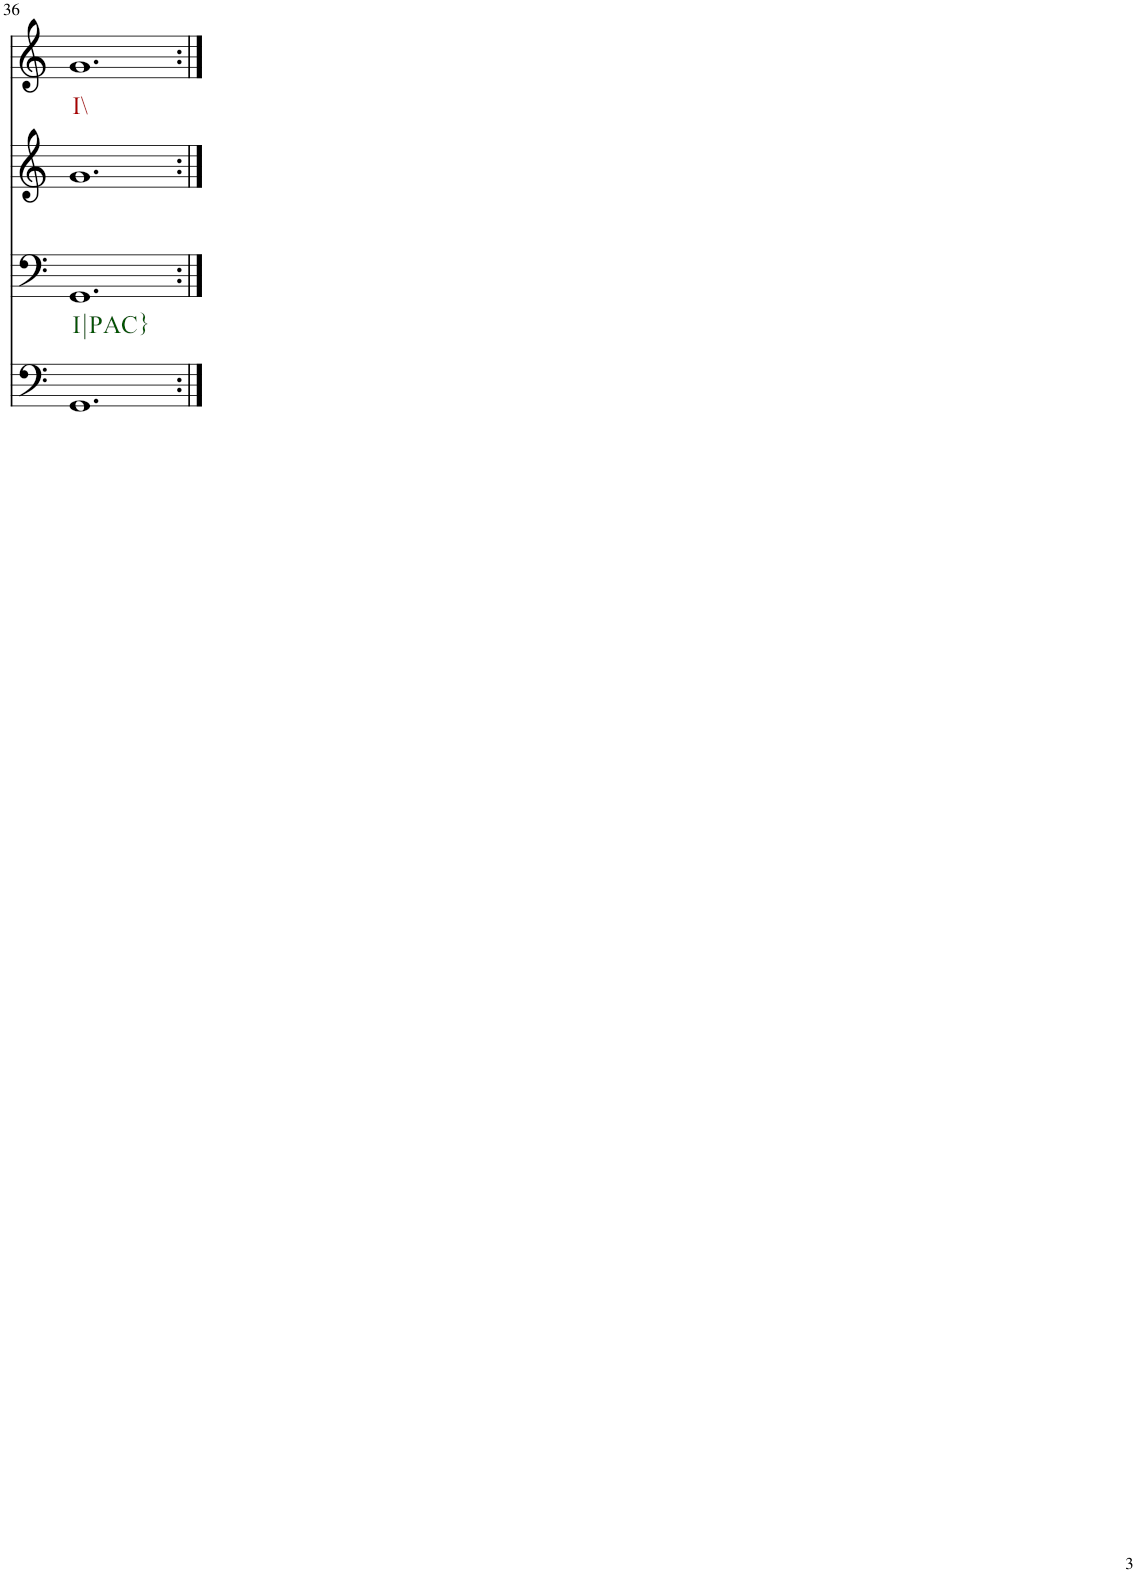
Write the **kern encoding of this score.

**kern	**kern	**kern	**kern
*part4	*part3	*part2	*part1
*staff4	*staff3	*staff2	*staff1
*I"violn	*I"violn	*I"cello	*I"organ
!!LO:PB:g=z
*clefF4	*clefF4	*clefG2	*clefG2
*k[]	*k[]	*k[]	*k[]
*M3/2	*M3/2	*M3/2	*M3/2
=36	=36	=36	=36
!	!	!	!LO:TX:b:t=I\\
!	!LO:TX:b:t=I|PAC}	!	!
1.GG	1.GG	1.g	1.g
=:|!	=:|!	=:|!	=:|!
*-	*-	*-	*-
